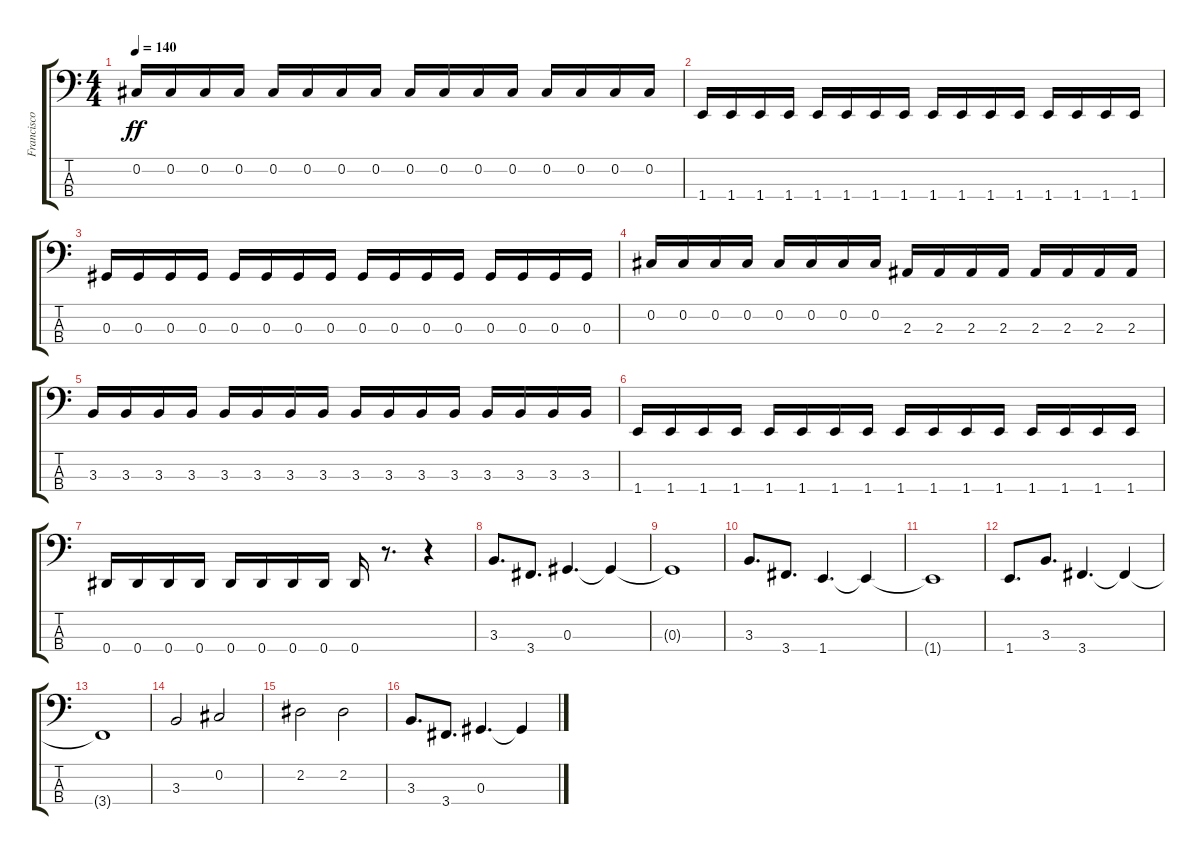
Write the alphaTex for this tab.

\track ("Francisco Sanchez" "Francisco ") {instrument electricbassfinger}
\staff {score tabs}
\tuning (Gb2 Db2 Ab1 Eb1) {hide}
\ts (4 4)
\tempo 140
\clef f4
\ks c
0.2.16{dy ff} 0.2.16 0.2.16 0.2.16 0.2.16 0.2.16 0.2.16 0.2.16 0.2.16 0.2.16 0.2.16 0.2.16 0.2.16 0.2.16 0.2.16 0.2.16 |
1.4.16 1.4.16 1.4.16 1.4.16 1.4.16 1.4.16 1.4.16 1.4.16 1.4.16 1.4.16 1.4.16 1.4.16 1.4.16 1.4.16 1.4.16 1.4.16 |
0.3.16 0.3.16 0.3.16 0.3.16 0.3.16 0.3.16 0.3.16 0.3.16 0.3.16 0.3.16 0.3.16 0.3.16 0.3.16 0.3.16 0.3.16 0.3.16 |
0.2.16 0.2.16 0.2.16 0.2.16 0.2.16 0.2.16 0.2.16 0.2.16 2.3.16 2.3.16 2.3.16 2.3.16 2.3.16 2.3.16 2.3.16 2.3.16 |
3.3.16 3.3.16 3.3.16 3.3.16 3.3.16 3.3.16 3.3.16 3.3.16 3.3.16 3.3.16 3.3.16 3.3.16 3.3.16 3.3.16 3.3.16 3.3.16 |
1.4.16 1.4.16 1.4.16 1.4.16 1.4.16 1.4.16 1.4.16 1.4.16 1.4.16 1.4.16 1.4.16 1.4.16 1.4.16 1.4.16 1.4.16 1.4.16 |
0.4.16 0.4.16 0.4.16 0.4.16 0.4.16 0.4.16 0.4.16 0.4.16 0.4.16 r.8{d} r.4 |
3.3.8{d} 3.4.8{d} 0.3.4{d} 0.3{t}.4 |
0.3{t}.1 |
3.3.8{d} 3.4.8{d} 1.4.4{d} 1.4{t}.4 |
1.4{t}.1 |
1.4.8{d} 3.3.8{d} 3.4.4{d} 3.4{t}.4 |
3.4{t}.1 |
3.3.2 0.2.2 |
2.2.2 2.2.2 |
3.3.8{d} 3.4.8{d} 0.3.4{d} 0.3{t}.4
